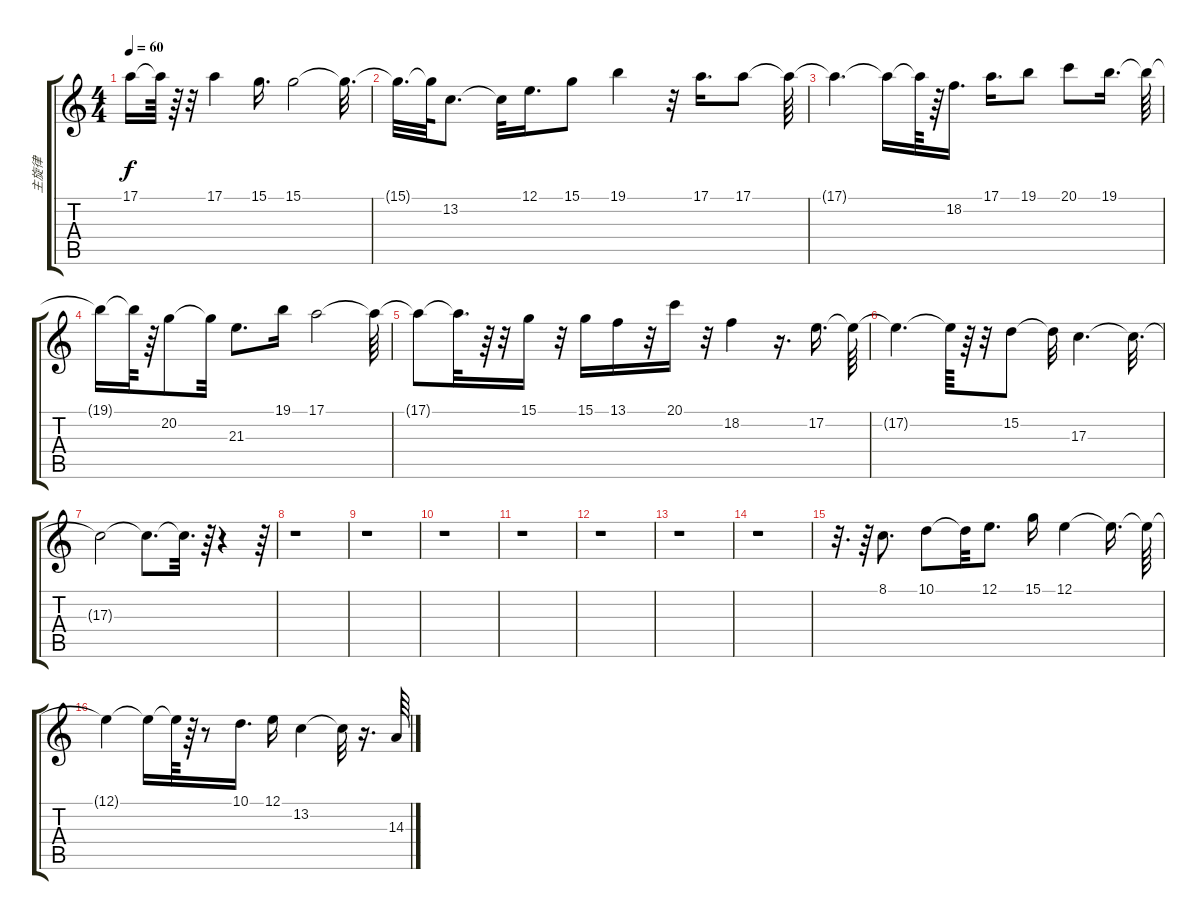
\track ("主旋律" "主旋律") {instrument synthvoice}
\staff {score tabs}
\tuning (E4 B3 G3 D3 A2 E2) {hide}
\ts (4 4)
\tempo 60
\clef g2
\ks c
17.1{t}.16{dy f} 17.1{t}.64 r.64 r.32 17.1.4 15.1.16{d} 15.1.2 15.1{t}.32{d} |
15.1{t}.32{d} 15.1{t}.64 13.2.8{d} 13.2{t}.32 12.1.16{d} 15.1.8 19.1.4 r.32 17.1.16{d} 17.1.8 17.1{t}.64 |
17.1{t}.4{d} 17.1{t}.16 17.1{t}.64 r.64 18.2.16{d} 17.1.16{d} 19.1.8 20.1.8 19.1.16{d} 19.1{t}.64 |
19.1{t}.16 19.1{t}.64 r.64 20.2.8 20.2{t}.32 21.3.8{d} 19.1.16 17.1.2 17.1{t}.64 |
17.1{t}.8 17.1{t}.32{d} r.64 r.32 15.1.16 r.32 15.1.16 13.1.16 r.32 20.1.16 r.32 18.2.4 r.16{d} 17.2.16{d} 17.2{t}.64 |
17.2{t}.4{d} 17.2{t}.64 r.64 r.32 15.2.8 15.2{t}.32 17.3.4{d} 17.3{t}.32{d} |
17.3{t}.2 17.3{t}.8{d} 17.3{t}.32{d} r.64 r.4 r.64 |
r.1 |
r.1 |
r.1 |
r.1 |
r.1 |
r.1 |
r.1 |
r.32{d} r.64 8.1.8{d} 10.1.8 10.1{t}.32 12.1.8{d} 15.1.16 12.1.4 12.1{t}.16{d} 12.1{t}.64 |
12.1{t}.4 12.1{t}.16 12.1{t}.64 r.64 r.8 10.1.16{d} 12.1.16 13.2.4 13.2{t}.32 r.16{d} 14.3.64
